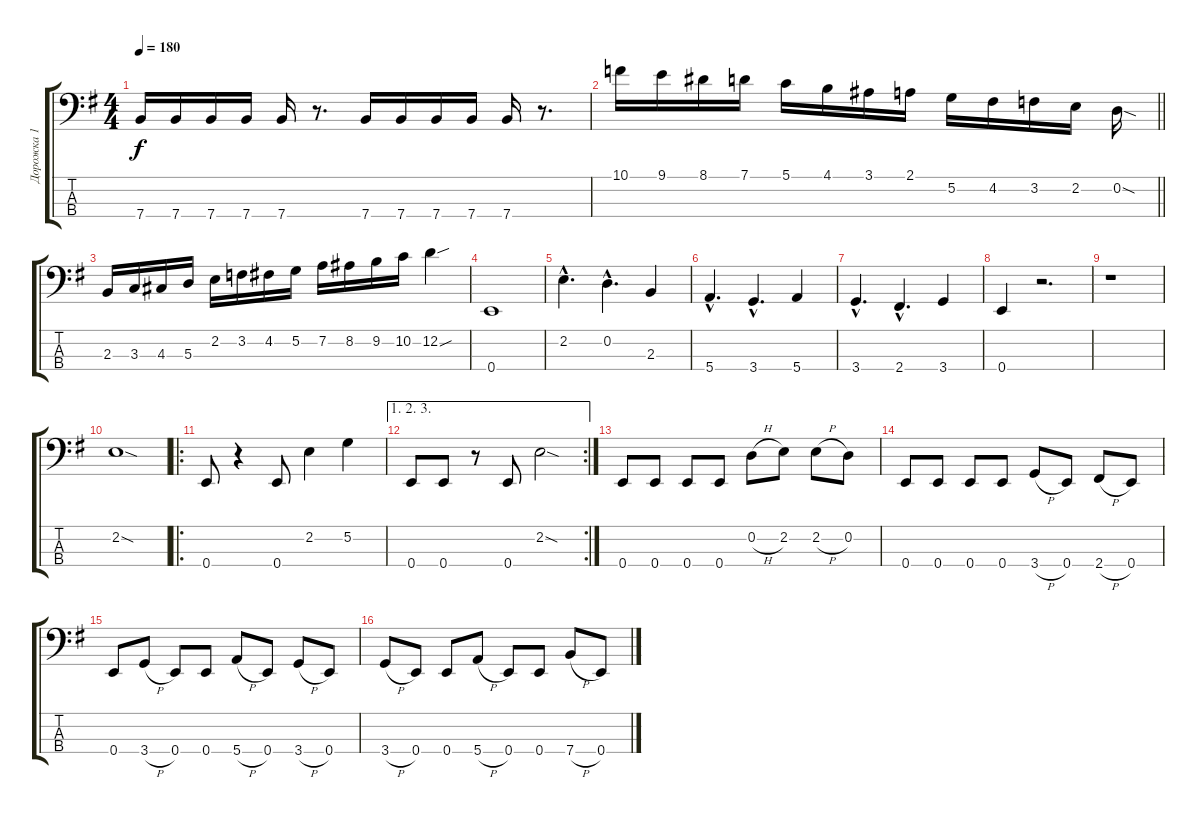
\track ("Дорожка 1" "Дорожка 1") {instrument electricbasspick}
\staff {score tabs}
\tuning (G2 D2 A1 E1) {hide}
\ts (4 4)
\tempo 180
\clef f4
\ks g
7.4.16{dy f} 7.4.16 7.4.16 7.4.16 7.4.16 r.8{d} 7.4.16 7.4.16 7.4.16 7.4.16 7.4.16 r.8{d} |
\barLineRight lightlight
10.1.16 9.1.16 8.1.16 7.1.16 5.1.16 4.1.16 3.1.16 2.1.16 5.2.16 4.2.16 3.2.16 2.2.16 0.2{sod}.16 |
2.3.16 3.3.16 4.3.16 5.3.16 2.2.16 3.2.16 4.2.16 5.2.16 7.2.16 8.2.16 9.2.16 10.2.16 12.2{sou}.4 |
0.4.1 |
2.2{hac}.4{d} 0.2{hac}.4{d} 2.3.4 |
5.4{hac}.4{d} 3.4{hac}.4{d} 5.4.4 |
3.4{hac}.4{d} 2.4{hac}.4{d} 3.4.4 |
0.4.4 r.2{d} |
r.1 |
2.2{sod}.1 |
\ro
0.4.8 r.4 0.4.8 2.2.4 5.2.4 |
\ae (1 2 3)
\rc 2
0.4.8 0.4.8 r.8 0.4.8 2.2{sod}.2 |
0.4.8 0.4.8 0.4.8 0.4.8 0.2{h}.8 2.2.8 2.2{h}.8 0.2.8 |
0.4.8 0.4.8 0.4.8 0.4.8 3.4{h}.8 0.4.8 2.4{h}.8 0.4.8 |
0.4.8 3.4{h}.8 0.4.8 0.4.8 5.4{h}.8 0.4.8 3.4{h}.8 0.4.8 |
3.4{h}.8 0.4.8 0.4.8 5.4{h}.8 0.4.8 0.4.8 7.4{h}.8 0.4.8
